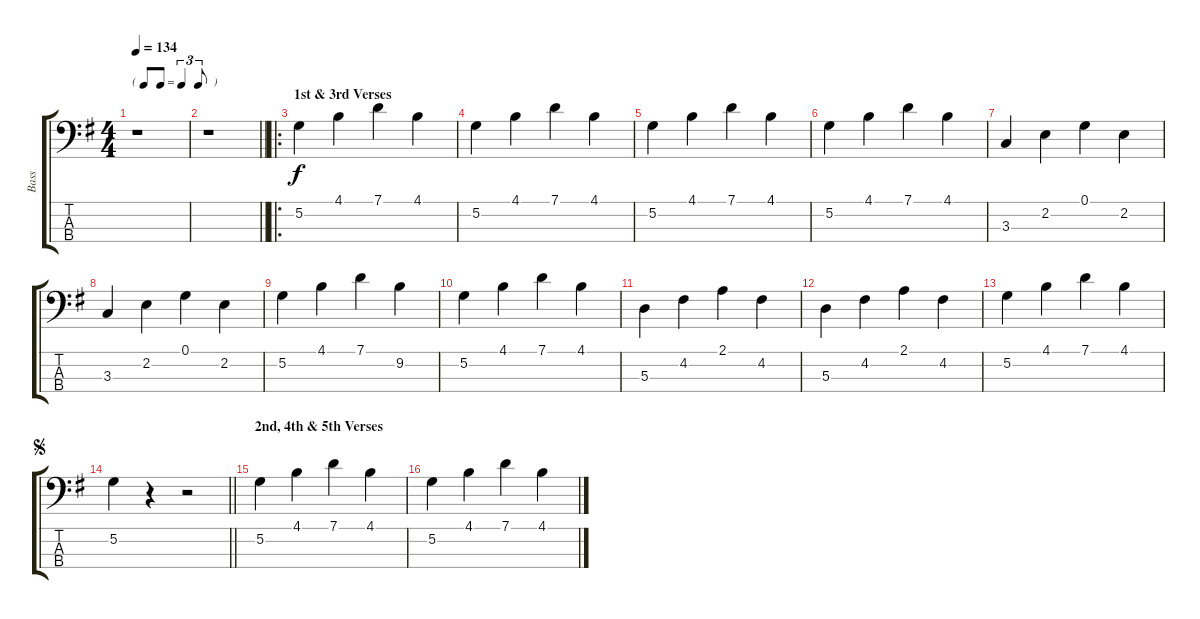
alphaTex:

\track ("Bass " "Bass ") {instrument electricbassfinger}
\staff {score tabs}
\tuning (G2 D2 A1 E1) {hide}
\ts (4 4)
\tf triplet8th
\tempo 134
\clef f4
\ks g
r.1{dy f instrument electricbassfinger} |
\barLineRight lightlight
r.1 |
\ro
\section ("" "1st & 3rd Verses")
5.2.4 4.1.4 7.1.4 4.1.4 |
5.2.4 4.1.4 7.1.4 4.1.4 |
5.2.4 4.1.4 7.1.4 4.1.4 |
5.2.4 4.1.4 7.1.4 4.1.4 |
3.3.4 2.2.4 0.1.4 2.2.4 |
3.3.4 2.2.4 0.1.4 2.2.4 |
5.2.4 4.1.4 7.1.4 9.2.4 |
5.2.4 4.1.4 7.1.4 4.1.4 |
5.3.4 4.2.4 2.1.4 4.2.4 |
5.3.4 4.2.4 2.1.4 4.2.4 |
5.2.4 4.1.4 7.1.4 4.1.4 |
\jump segno
\barLineRight lightlight
5.2.4 r.4 r.2 |
\section ("" "2nd, 4th & 5th Verses")
5.2.4 4.1.4 7.1.4 4.1.4 |
5.2.4 4.1.4 7.1.4 4.1.4
